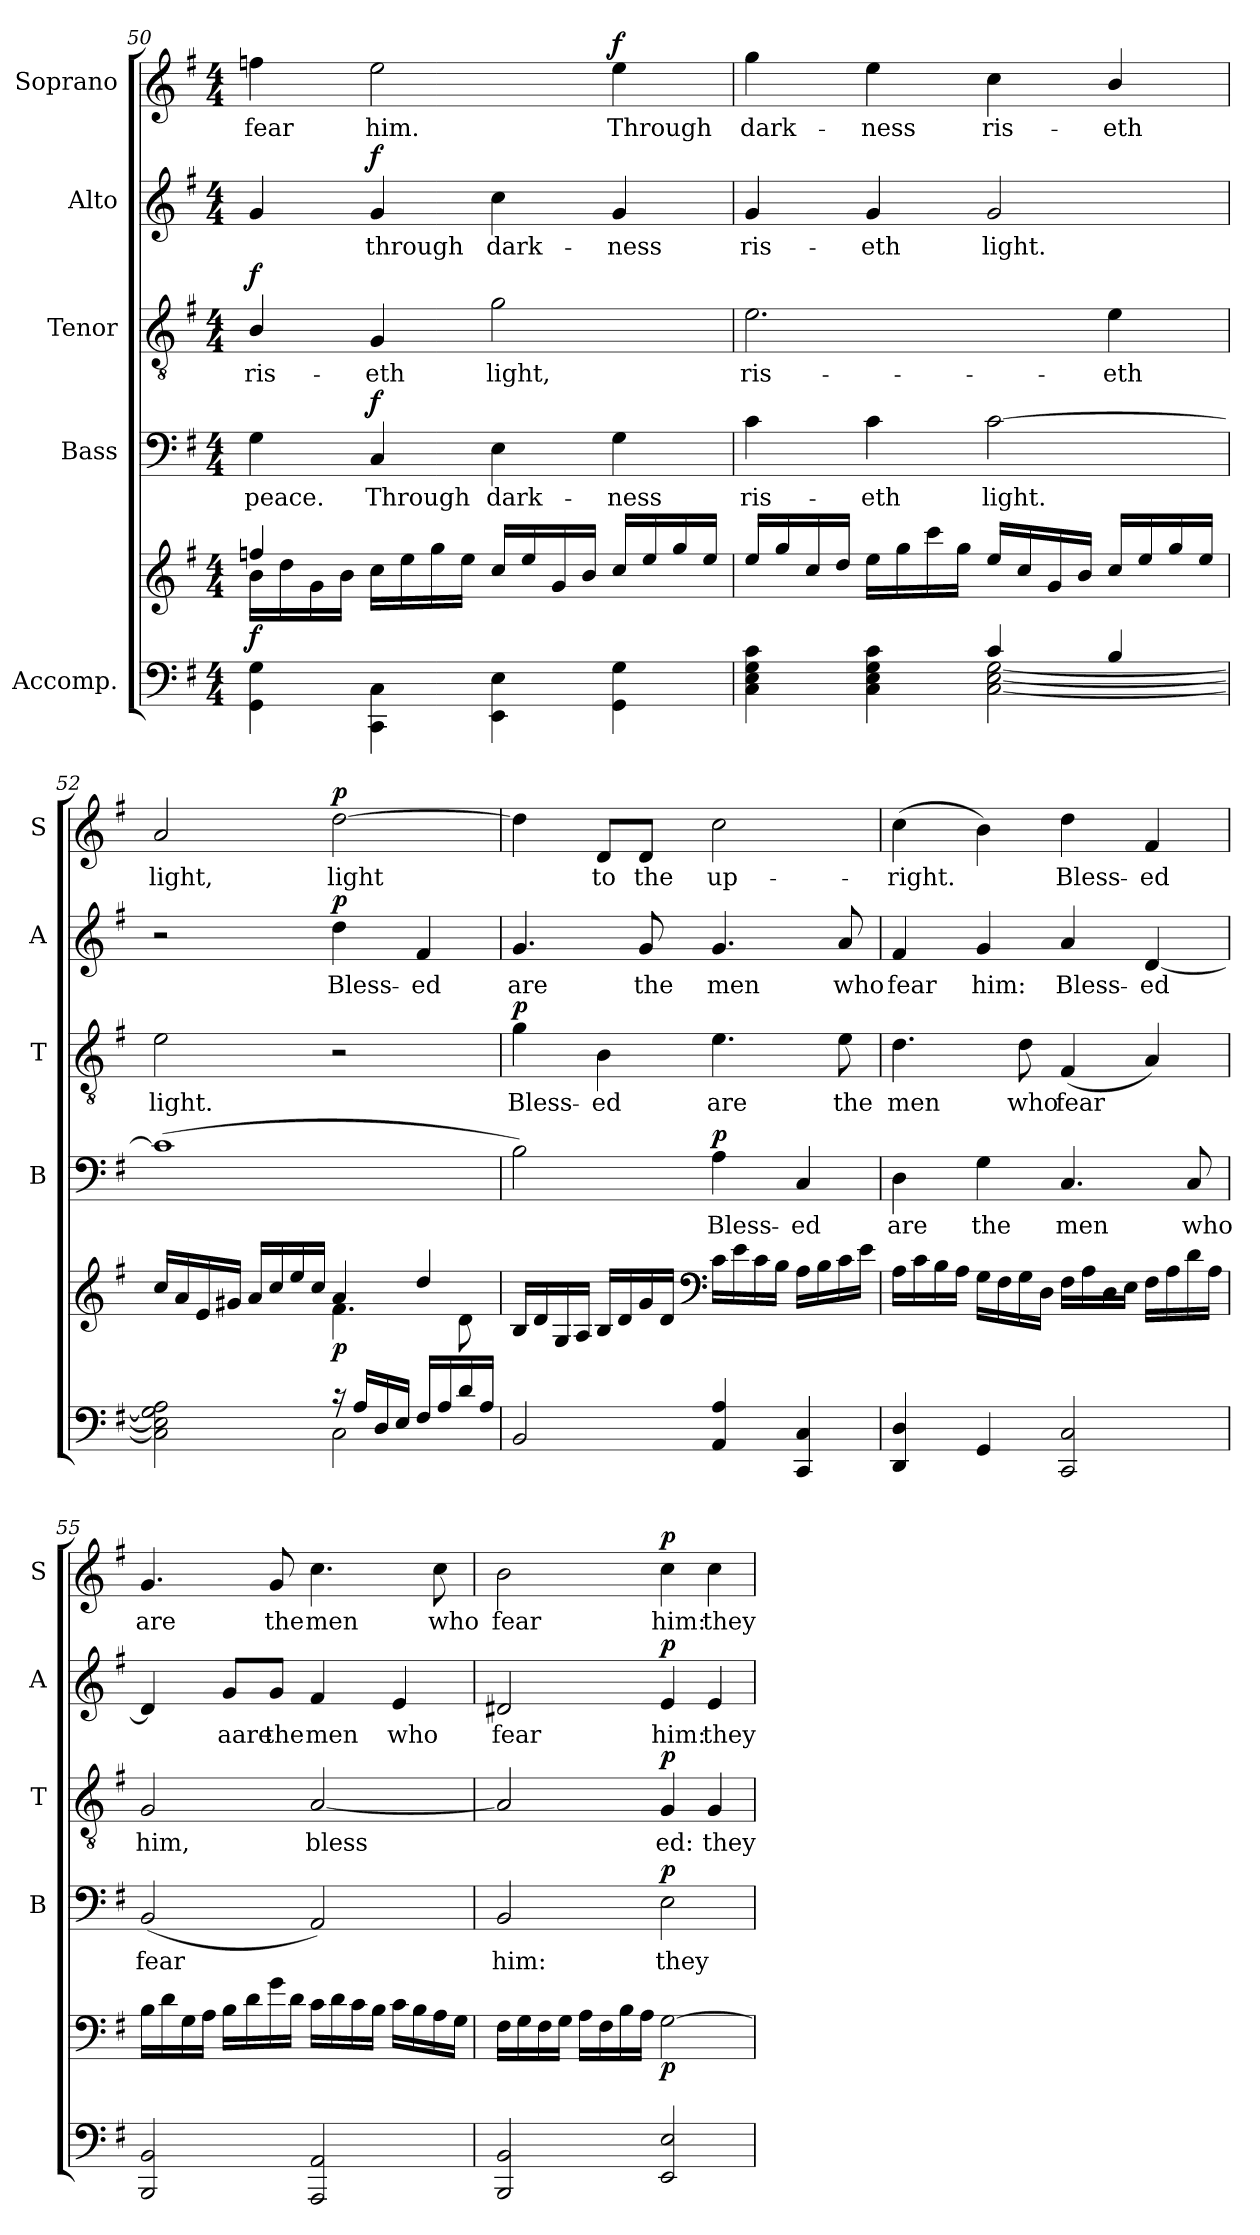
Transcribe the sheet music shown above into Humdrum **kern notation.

**kern	**kern	**dynam	**kern	**text	**dynam	**kern	**text	**dynam	**kern	**text	**dynam	**kern	**text	**dynam
*part5	*part5	*part5	*part4	*part4	*part4	*part3	*part3	*part3	*part2	*part2	*part2	*part1	*part1	*part1
*staff6	*staff5	*staff5/6	*staff4	*staff4	*staff4	*staff3	*staff3	*staff3	*staff2	*staff2	*staff2	*staff1	*staff1	*staff1
*I"Accomp.	*	*	*I"Bass	*	*	*I"Tenor	*	*	*I"Alto	*	*	*I"Soprano	*	*
*	*	*	*I'B	*	*	*I'T	*	*	*I'A	*	*	*I'S	*	*
*clefF4	*clefG2	*	*clefF4	*	*	*clefGv2	*	*	*clefG2	*	*	*clefG2	*	*
*k[f#]	*k[f#]	*	*k[f#]	*	*	*k[f#]	*	*	*k[f#]	*	*	*k[f#]	*	*
*G:	*G:	*	*G:	*	*	*G:	*	*	*G:	*	*	*G:	*	*
*M4/4	*M4/4	*	*M4/4	*	*	*M4/4	*	*	*M4/4	*	*	*M4/4	*	*
=50	=50	=50	=50	=50	=50	=50	=50	=50	=50	=50	=50	=50	=50	=50
*^	*^	*	*	*	*	*	*	*	*	*	*	*	*	*
!	!	!	!	!LO:DY:b	!	!LO:LY:b	!	!	!LO:LY:b	!LO:DY:b	!	!	!	!	!LO:LY:b	!
1ryy	4GG\ 4G\	4ffn/	16b\LL	f	4G\	peace.	.	4B/	ris-	f	4g/	.	.	4ffn\	fear	.
.	.	.	16dd\	.	.	.	.	.	.	.	.	.	.	.	.	.
.	.	.	16g\	.	.	.	.	.	.	.	.	.	.	.	.	.
.	.	.	16b\JJ	.	.	.	.	.	.	.	.	.	.	.	.	.
!	!	!	!	!	!	!LO:LY:b	!LO:DY:b	!	!LO:LY:b	!	!	!LO:LY:b	!LO:DY:b	!	!LO:LY:b	!
.	4CC\ 4C\	4ryy	16cc\LL	.	4C/	Through	f	4G/	-eth	.	4g/	through	f	2ee\	him.	.
.	.	.	16ee\	.	.	.	.	.	.	.	.	.	.	.	.	.
.	.	.	16gg\	.	.	.	.	.	.	.	.	.	.	.	.	.
.	.	.	16ee\JJ	.	.	.	.	.	.	.	.	.	.	.	.	.
!	!	!	!	!	!	!LO:LY:b	!	!	!LO:LY:b	!	!	!LO:LY:b	!	!	!	!
.	4EE\ 4E\	16cc/LL	2ryy	.	4E\	dark-	.	2g\	light,	.	4cc\	dark-	.	.	.	.
.	.	16ee/	.	.	.	.	.	.	.	.	.	.	.	.	.	.
.	.	16g/	.	.	.	.	.	.	.	.	.	.	.	.	.	.
.	.	16b/JJ	.	.	.	.	.	.	.	.	.	.	.	.	.	.
!	!	!	!	!	!	!LO:LY:b	!	!	!	!	!	!LO:LY:b	!	!	!LO:LY:b	!LO:DY:b
.	4GG\ 4G\	16cc/LL	.	.	4G\	-ness	.	.	.	.	4g/	-ness	.	4ee\	Through	f
.	.	16ee/	.	.	.	.	.	.	.	.	.	.	.	.	.	.
.	.	16gg/	.	.	.	.	.	.	.	.	.	.	.	.	.	.
.	.	16ee/JJ	.	.	.	.	.	.	.	.	.	.	.	.	.	.
=51	=51	=51	=51	=51	=51	=51	=51	=51	=51	=51	=51	=51	=51	=51	=51	=51
!	!	!	!	!	!	!LO:LY:b	!	!	!LO:LY:b	!	!	!LO:LY:b	!	!	!LO:LY:b	!
2ryy	4C\ 4E\ 4G\ 4c\	16ee/LL	1ryy	.	4c\	ris-	.	2.e\	ris-	.	4g/	ris-	.	4gg\	dark-	.
.	.	16gg/	.	.	.	.	.	.	.	.	.	.	.	.	.	.
.	.	16cc/	.	.	.	.	.	.	.	.	.	.	.	.	.	.
.	.	16dd/JJ	.	.	.	.	.	.	.	.	.	.	.	.	.	.
!	!	!	!	!	!	!LO:LY:b	!	!	!	!	!	!LO:LY:b	!	!	!LO:LY:b	!
.	4C\ 4E\ 4G\ 4c\	16ee\LL	.	.	4c\	-eth	.	.	.	.	4g/	-eth	.	4ee\	-ness	.
.	.	16gg\	.	.	.	.	.	.	.	.	.	.	.	.	.	.
.	.	16ccc\	.	.	.	.	.	.	.	.	.	.	.	.	.	.
.	.	16gg\JJ	.	.	.	.	.	.	.	.	.	.	.	.	.	.
!	!	!	!	!	!	!LO:LY:b	!	!	!	!	!	!LO:LY:b	!	!	!LO:LY:b	!
4c/	[<2C\ [<2E\ [<2G\	16ee/LL	.	.	[2c\	light.	.	.	.	.	2g/	light.	.	4cc\	ris-	.
.	.	16cc/	.	.	.	.	.	.	.	.	.	.	.	.	.	.
.	.	16g/	.	.	.	.	.	.	.	.	.	.	.	.	.	.
.	.	16b/JJ	.	.	.	.	.	.	.	.	.	.	.	.	.	.
!	!	!	!	!	!	!	!	!	!LO:LY:b	!	!	!	!	!	!LO:LY:b	!
4B/	.	16cc/LL	.	.	.	.	.	4e\	-eth	.	.	.	.	4b/	-eth	.
.	.	16ee/	.	.	.	.	.	.	.	.	.	.	.	.	.	.
.	.	16gg/	.	.	.	.	.	.	.	.	.	.	.	.	.	.
.	.	16ee/JJ	.	.	.	.	.	.	.	.	.	.	.	.	.	.
!!LO:LB:g=z
=52	=52	=52	=52	=52	=52	=52	=52	=52	=52	=52	=52	=52	=52	=52	=52	=52
!	!	!	!	!	!	!	!	!	!LO:LY:b	!	!	!	!	!	!LO:LY:b	!
2ryy	2C\] 2E\] 2G\] 2A\	16cc/LL	2ryy	.	(>1c]	.	.	2e\	light.	.	2r	.	.	2a/	light,	.
.	.	16a/	.	.	.	.	.	.	.	.	.	.	.	.	.	.
.	.	16e/	.	.	.	.	.	.	.	.	.	.	.	.	.	.
.	.	16g#X/JJ	.	.	.	.	.	.	.	.	.	.	.	.	.	.
.	.	16a/LL	.	.	.	.	.	.	.	.	.	.	.	.	.	.
.	.	16cc/	.	.	.	.	.	.	.	.	.	.	.	.	.	.
.	.	16ee/	.	.	.	.	.	.	.	.	.	.	.	.	.	.
.	.	16cc/JJ	.	.	.	.	.	.	.	.	.	.	.	.	.	.
!	!	!	!	!LO:DY:b	!	!	!	!	!	!	!	!LO:LY:b	!LO:DY:b	!	!LO:LY:b	!LO:DY:b
16rc	2C\	4a/	4.f#\	p	.	.	.	2r	.	.	4dd\	Bless-	p	[2dd\	light	p
16A/LL	.	.	.	.	.	.	.	.	.	.	.	.	.	.	.	.
16D/	.	.	.	.	.	.	.	.	.	.	.	.	.	.	.	.
16E/JJ	.	.	.	.	.	.	.	.	.	.	.	.	.	.	.	.
!	!	!	!	!	!	!	!	!	!	!	!	!LO:LY:b	!	!	!	!
16F#/LL	.	4dd/	.	.	.	.	.	.	.	.	4f#/	-ed	.	.	.	.
16A/	.	.	.	.	.	.	.	.	.	.	.	.	.	.	.	.
16d/	.	.	8d\	.	.	.	.	.	.	.	.	.	.	.	.	.
16A/JJ	.	.	.	.	.	.	.	.	.	.	.	.	.	.	.	.
=53	=53	=53	=53	=53	=53	=53	=53	=53	=53	=53	=53	=53	=53	=53	=53	=53
!	!	!	!	!	!	!	!	!	!LO:LY:b	!LO:DY:b	!	!LO:LY:b	!	!	!	!
2BB/	1ryy	16B/LL	2ryy	.	2B\)	.	.	4g\	Bless-	p	4.g/	are	.	4dd\]	.	.
.	.	16d/	.	.	.	.	.	.	.	.	.	.	.	.	.	.
.	.	16G/	.	.	.	.	.	.	.	.	.	.	.	.	.	.
.	.	16A/JJ	.	.	.	.	.	.	.	.	.	.	.	.	.	.
!	!	!	!	!	!	!	!	!	!LO:LY:b	!	!	!	!	!	!LO:LY:b	!
.	.	16B/LL	.	.	.	.	.	4B\	-ed	.	.	.	.	8d/L	to	.
.	.	16d/	.	.	.	.	.	.	.	.	.	.	.	.	.	.
!	!	!	!	!	!	!	!	!	!	!	!	!LO:LY:b	!	!	!LO:LY:b	!
.	.	16g/	.	.	.	.	.	.	.	.	8g/	the	.	8d/J	the	.
.	.	16d/JJ	.	.	.	.	.	.	.	.	.	.	.	.	.	.
*	*	*clefF4	*	*	*	*	*	*	*	*	*	*	*	*	*	*
!	!	!	!	!	!	!LO:LY:b	!LO:DY:b	!	!LO:LY:b	!	!	!LO:LY:b	!	!	!LO:LY:b	!
4AA/ 4A/	.	16c\LL	2ryy	.	4A\	Bless-	p	4.e\	are	.	4.g/	men	.	2cc\	up-	.
.	.	16e\	.	.	.	.	.	.	.	.	.	.	.	.	.	.
.	.	16c\	.	.	.	.	.	.	.	.	.	.	.	.	.	.
.	.	16B\JJ	.	.	.	.	.	.	.	.	.	.	.	.	.	.
!	!	!	!	!	!	!LO:LY:b	!	!	!	!	!	!	!	!	!	!
4CC/ 4C/	.	16A\LL	.	.	4C/	-ed	.	.	.	.	.	.	.	.	.	.
.	.	16B\	.	.	.	.	.	.	.	.	.	.	.	.	.	.
!	!	!	!	!	!	!	!	!	!LO:LY:b	!	!	!LO:LY:b	!	!	!	!
.	.	16c\	.	.	.	.	.	8e\	the	.	8a/	who	.	.	.	.
.	.	16e\JJ	.	.	.	.	.	.	.	.	.	.	.	.	.	.
=54	=54	=54	=54	=54	=54	=54	=54	=54	=54	=54	=54	=54	=54	=54	=54	=54
!	!	!	!	!	!	!LO:LY:b	!	!	!LO:LY:b	!	!	!LO:LY:b	!	!	!LO:LY:b	!
4DD/ 4D/	1ryy	16A\LL	1ryy	.	4D\	are	.	4.d\	men	.	4f#/	fear	.	(>4cc\	-right.	.
.	.	16c\	.	.	.	.	.	.	.	.	.	.	.	.	.	.
.	.	16B\	.	.	.	.	.	.	.	.	.	.	.	.	.	.
.	.	16A\JJ	.	.	.	.	.	.	.	.	.	.	.	.	.	.
!	!	!	!	!	!	!LO:LY:b	!	!	!	!	!	!LO:LY:b	!	!	!	!
4GG/	.	16G\LL	.	.	4G\	the	.	.	.	.	4g/	him:	.	4b\)	.	.
.	.	16F#\	.	.	.	.	.	.	.	.	.	.	.	.	.	.
!	!	!	!	!	!	!	!	!	!LO:LY:b	!	!	!	!	!	!	!
.	.	16G\	.	.	.	.	.	8d\	who	.	.	.	.	.	.	.
.	.	16D\JJ	.	.	.	.	.	.	.	.	.	.	.	.	.	.
!	!	!	!	!	!	!LO:LY:b	!	!	!LO:LY:b	!	!	!LO:LY:b	!	!	!LO:LY:b	!
2CC/ 2C/	.	16F#\LL	.	.	4.C/	men	.	(<4F#/	fear	.	4a/	Bless-	.	4dd\	Bless-	.
.	.	16A\	.	.	.	.	.	.	.	.	.	.	.	.	.	.
.	.	16D\	.	.	.	.	.	.	.	.	.	.	.	.	.	.
.	.	16E\JJ	.	.	.	.	.	.	.	.	.	.	.	.	.	.
!	!	!	!	!	!	!	!	!	!	!	!	!LO:LY:b	!	!	!LO:LY:b	!
.	.	16F#\LL	.	.	.	.	.	4A/)	.	.	[4d/	-ed	.	4f#/	-ed	.
.	.	16A\	.	.	.	.	.	.	.	.	.	.	.	.	.	.
!	!	!	!	!	!	!LO:LY:b	!	!	!	!	!	!	!	!	!	!
.	.	16d\	.	.	8C/	who	.	.	.	.	.	.	.	.	.	.
.	.	16A\JJ	.	.	.	.	.	.	.	.	.	.	.	.	.	.
*v	*v	*	*	*	*	*	*	*	*	*	*	*	*	*	*	*
*	*v	*v	*	*	*	*	*	*	*	*	*	*	*	*	*
!!LO:PB:g=z
=55	=55	=55	=55	=55	=55	=55	=55	=55	=55	=55	=55	=55	=55	=55
!	!	!	!	!LO:LY:b	!	!	!LO:LY:b	!	!	!	!	!	!LO:LY:b	!
2BBB/ 2BB/	16B\LL	.	(<2BB/	fear	.	2G/	him,	.	4d/]	.	.	4.g/	are	.
.	16d\	.	.	.	.	.	.	.	.	.	.	.	.	.
.	16G\	.	.	.	.	.	.	.	.	.	.	.	.	.
.	16A\JJ	.	.	.	.	.	.	.	.	.	.	.	.	.
!	!	!	!	!	!	!	!	!	!	!LO:LY:b	!	!	!	!
.	16B\LL	.	.	.	.	.	.	.	8g/L	aare	.	.	.	.
.	16d\	.	.	.	.	.	.	.	.	.	.	.	.	.
!	!	!	!	!	!	!	!	!	!	!LO:LY:b	!	!	!LO:LY:b	!
.	16g\	.	.	.	.	.	.	.	8g/J	the	.	8g/	the	.
.	16d\JJ	.	.	.	.	.	.	.	.	.	.	.	.	.
!	!	!	!	!	!	!	!LO:LY:b	!	!	!LO:LY:b	!	!	!LO:LY:b	!
2AAA/ 2AA/	16c\LL	.	2AA/)	.	.	[2A/	bless­	.	4f#/	men	.	4.cc\	men	.
.	16d\	.	.	.	.	.	.	.	.	.	.	.	.	.
.	16c\	.	.	.	.	.	.	.	.	.	.	.	.	.
.	16B\JJ	.	.	.	.	.	.	.	.	.	.	.	.	.
!	!	!	!	!	!	!	!	!	!	!LO:LY:b	!	!	!	!
.	16c\LL	.	.	.	.	.	.	.	4e/	who	.	.	.	.
.	16B\	.	.	.	.	.	.	.	.	.	.	.	.	.
!	!	!	!	!	!	!	!	!	!	!	!	!	!LO:LY:b	!
.	16A\	.	.	.	.	.	.	.	.	.	.	8cc\	who	.
.	16G\JJ	.	.	.	.	.	.	.	.	.	.	.	.	.
=56	=56	=56	=56	=56	=56	=56	=56	=56	=56	=56	=56	=56	=56	=56
!	!	!	!	!LO:LY:b	!	!	!	!	!	!LO:LY:b	!	!	!LO:LY:b	!
2BBB/ 2BB/	16F#\LL	.	2BB/	him:	.	2A/]	.	.	2d#X/	fear	.	2b\	fear	.
.	16G\	.	.	.	.	.	.	.	.	.	.	.	.	.
.	16F#\	.	.	.	.	.	.	.	.	.	.	.	.	.
.	16G\JJ	.	.	.	.	.	.	.	.	.	.	.	.	.
.	16A\LL	.	.	.	.	.	.	.	.	.	.	.	.	.
.	16F#\	.	.	.	.	.	.	.	.	.	.	.	.	.
.	16B\	.	.	.	.	.	.	.	.	.	.	.	.	.
.	16A\JJ	.	.	.	.	.	.	.	.	.	.	.	.	.
!	!	!LO:DY:b	!	!LO:LY:b	!LO:DY:b	!	!LO:LY:b	!LO:DY:b	!	!LO:LY:b	!LO:DY:b	!	!LO:LY:b	!LO:DY:b
2EE/ 2E/	[2G\	p	2E\	they	p	4G/	ed:	p	4e/	him:	p	4cc\	him:	p
!	!	!	!	!	!	!	!LO:LY:b	!	!	!LO:LY:b	!	!	!LO:LY:b	!
.	.	.	.	.	.	4G/	they	.	4e/	they	.	4cc\	they	.
=	=	=	=	=	=	=	=	=	=	=	=	=	=	=
*-	*-	*-	*-	*-	*-	*-	*-	*-	*-	*-	*-	*-	*-	*-
